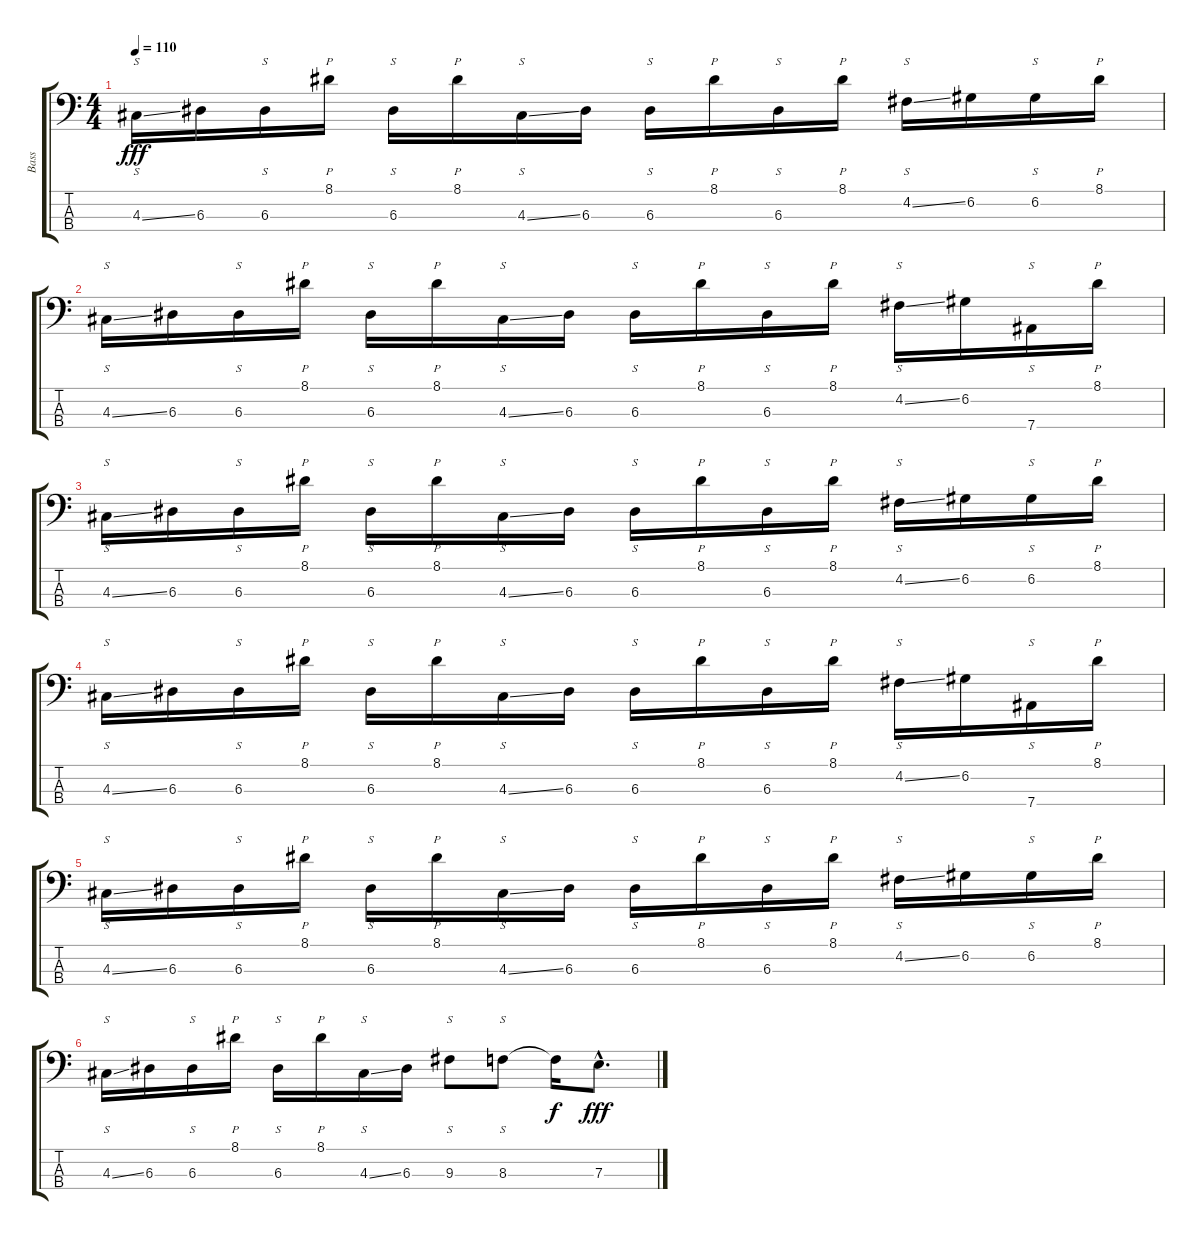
\track ("Bass" "Bass") {instrument slapbass1}
\staff {score tabs}
\tuning (G2 D2 A1 Eb1) {hide}
\ts (4 4)
\tempo 110
\clef f4
\ks c
4.3{ss}.16{s dy fff} 6.3.16 6.3.16{s} 8.1.16{p} 6.3.16{s} 8.1.16{p} 4.3{ss}.16{s} 6.3.16 6.3.16{s} 8.1.16{p} 6.3.16{s} 8.1.16{p} 4.2{ss}.16{s} 6.2.16 6.2.16{s} 8.1.16{p} |
4.3{ss}.16{s} 6.3.16 6.3.16{s} 8.1.16{p} 6.3.16{s} 8.1.16{p} 4.3{ss}.16{s} 6.3.16 6.3.16{s} 8.1.16{p} 6.3.16{s} 8.1.16{p} 4.2{ss}.16{s} 6.2.16 7.4.16{s} 8.1.16{p} |
4.3{ss}.16{s} 6.3.16 6.3.16{s} 8.1.16{p} 6.3.16{s} 8.1.16{p} 4.3{ss}.16{s} 6.3.16 6.3.16{s} 8.1.16{p} 6.3.16{s} 8.1.16{p} 4.2{ss}.16{s} 6.2.16 6.2.16{s} 8.1.16{p} |
4.3{ss}.16{s} 6.3.16 6.3.16{s} 8.1.16{p} 6.3.16{s} 8.1.16{p} 4.3{ss}.16{s} 6.3.16 6.3.16{s} 8.1.16{p} 6.3.16{s} 8.1.16{p} 4.2{ss}.16{s} 6.2.16 7.4.16{s} 8.1.16{p} |
4.3{ss}.16{s} 6.3.16 6.3.16{s} 8.1.16{p} 6.3.16{s} 8.1.16{p} 4.3{ss}.16{s} 6.3.16 6.3.16{s} 8.1.16{p} 6.3.16{s} 8.1.16{p} 4.2{ss}.16{s} 6.2.16 6.2.16{s} 8.1.16{p} |
4.3{ss}.16{s} 6.3.16 6.3.16{s} 8.1.16{p} 6.3.16{s} 8.1.16{p} 4.3{ss}.16{s} 6.3.16 9.3.8{s} 8.3.8{s} 8.3{t}.16{dy f} 7.3{hac}.8{d dy fff}
